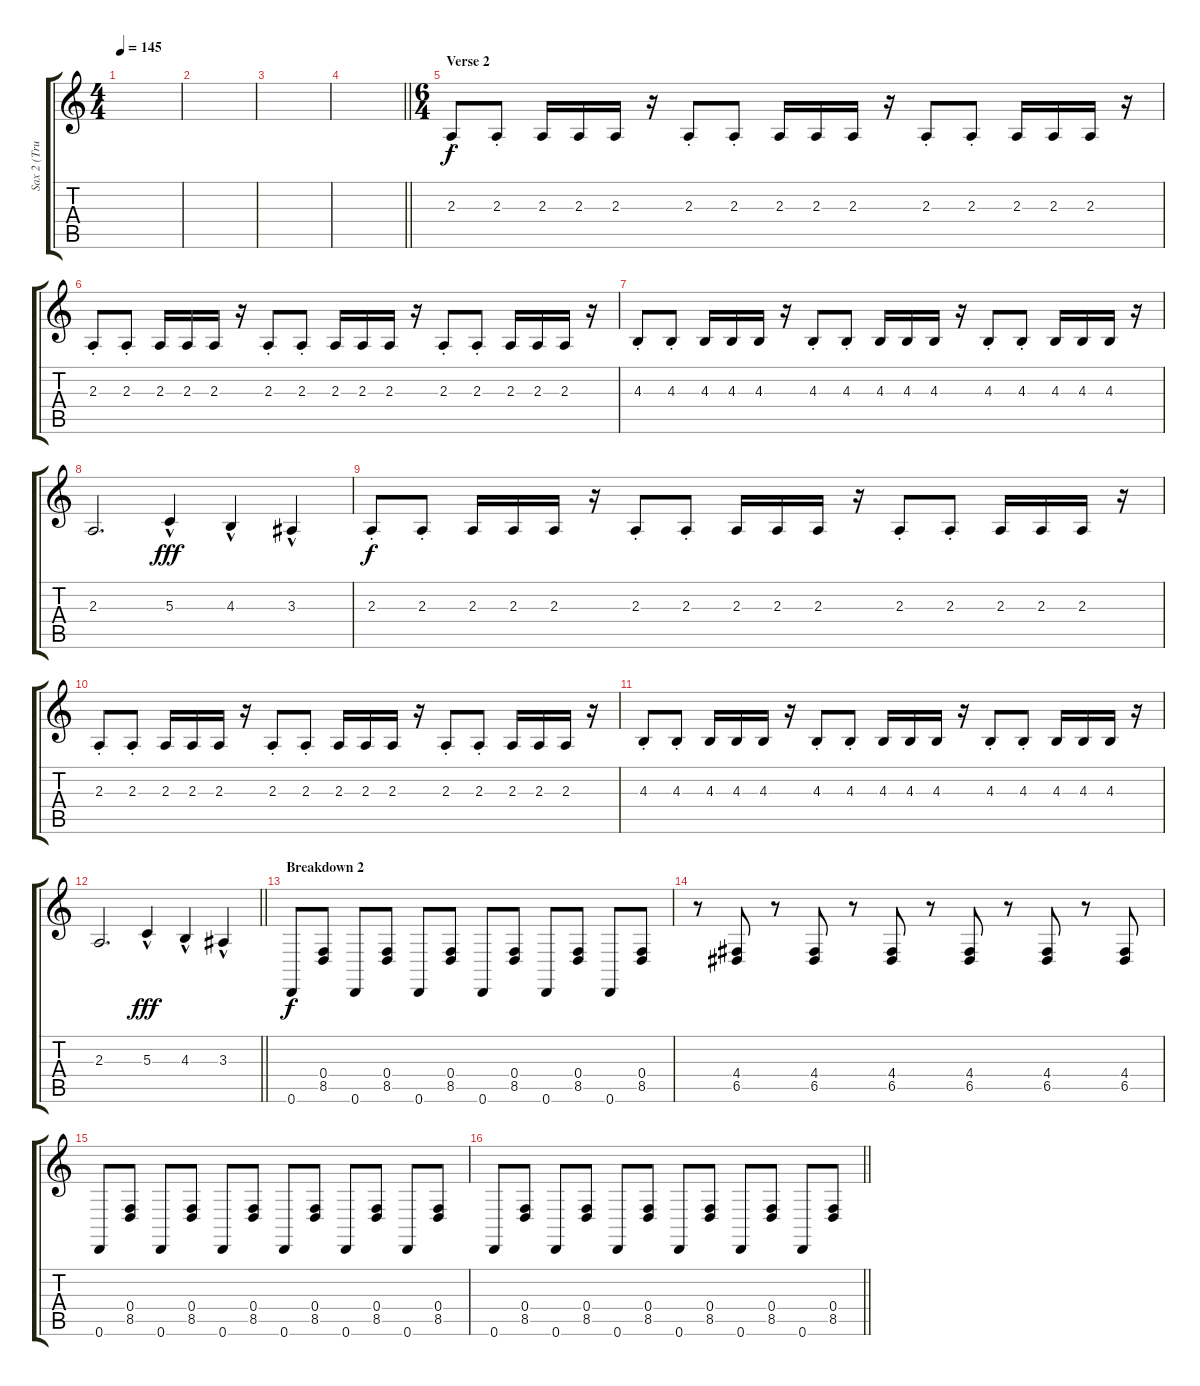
\track ("Sax 2 (Trumpet2)" "Sax 2 (Tru") {instrument tenorsax}
\staff {score tabs}
\tuning (E4 B3 G3 D3 A2 D2) {hide}
\ts (4 4)
\tempo 145
\clef g2
\ks c
|
|
|
\barLineRight lightlight
|
\ts (6 4)
\section ("" "Verse 2")
2.3{st}.8{dy f volume 13 instrument trumpet} 2.3{st}.8 2.3.16 2.3.16 2.3.16 r.16 2.3{st}.8 2.3{st}.8 2.3.16 2.3.16 2.3.16 r.16 2.3{st}.8 2.3{st}.8 2.3.16 2.3.16 2.3.16 r.16 |
2.3{st}.8 2.3{st}.8 2.3.16 2.3.16 2.3.16 r.16 2.3{st}.8 2.3{st}.8 2.3.16 2.3.16 2.3.16 r.16 2.3{st}.8 2.3{st}.8 2.3.16 2.3.16 2.3.16 r.16 |
4.3{st}.8 4.3{st}.8 4.3.16 4.3.16 4.3.16 r.16 4.3{st}.8 4.3{st}.8 4.3.16 4.3.16 4.3.16 r.16 4.3{st}.8 4.3{st}.8 4.3.16 4.3.16 4.3.16 r.16 |
2.3.2{d} 5.3{hac}.4{dy fff} 4.3{hac}.4 3.3{hac}.4 |
2.3{st}.8{dy f volume 13 instrument trumpet} 2.3{st}.8 2.3.16 2.3.16 2.3.16 r.16 2.3{st}.8 2.3{st}.8 2.3.16 2.3.16 2.3.16 r.16 2.3{st}.8 2.3{st}.8 2.3.16 2.3.16 2.3.16 r.16 |
2.3{st}.8 2.3{st}.8 2.3.16 2.3.16 2.3.16 r.16 2.3{st}.8 2.3{st}.8 2.3.16 2.3.16 2.3.16 r.16 2.3{st}.8 2.3{st}.8 2.3.16 2.3.16 2.3.16 r.16 |
4.3{st}.8 4.3{st}.8 4.3.16 4.3.16 4.3.16 r.16 4.3{st}.8 4.3{st}.8 4.3.16 4.3.16 4.3.16 r.16 4.3{st}.8 4.3{st}.8 4.3.16 4.3.16 4.3.16 r.16 |
\barLineRight lightlight
2.3.2{d} 5.3{hac}.4{dy fff} 4.3{hac}.4 3.3{hac}.4 |
\section ("" "Breakdown 2")
0.6.8{dy f volume 11} (0.4 8.5).8 0.6.8 (0.4 8.5).8 0.6.8 (0.4 8.5).8 0.6.8 (0.4 8.5).8 0.6.8 (0.4 8.5).8 0.6.8 (0.4 8.5).8 |
r.8 (4.4 6.5).8 r.8 (4.4 6.5).8 r.8 (4.4 6.5).8 r.8 (4.4 6.5).8 r.8 (4.4 6.5).8 r.8 (4.4 6.5).8 |
0.6.8 (0.4 8.5).8 0.6.8 (0.4 8.5).8 0.6.8 (0.4 8.5).8 0.6.8 (0.4 8.5).8 0.6.8 (0.4 8.5).8 0.6.8 (0.4 8.5).8 |
\barLineRight lightlight
0.6.8 (0.4 8.5).8 0.6.8 (0.4 8.5).8 0.6.8 (0.4 8.5).8 0.6.8 (0.4 8.5).8 0.6.8 (0.4 8.5).8 0.6.8 (0.4 8.5).8
